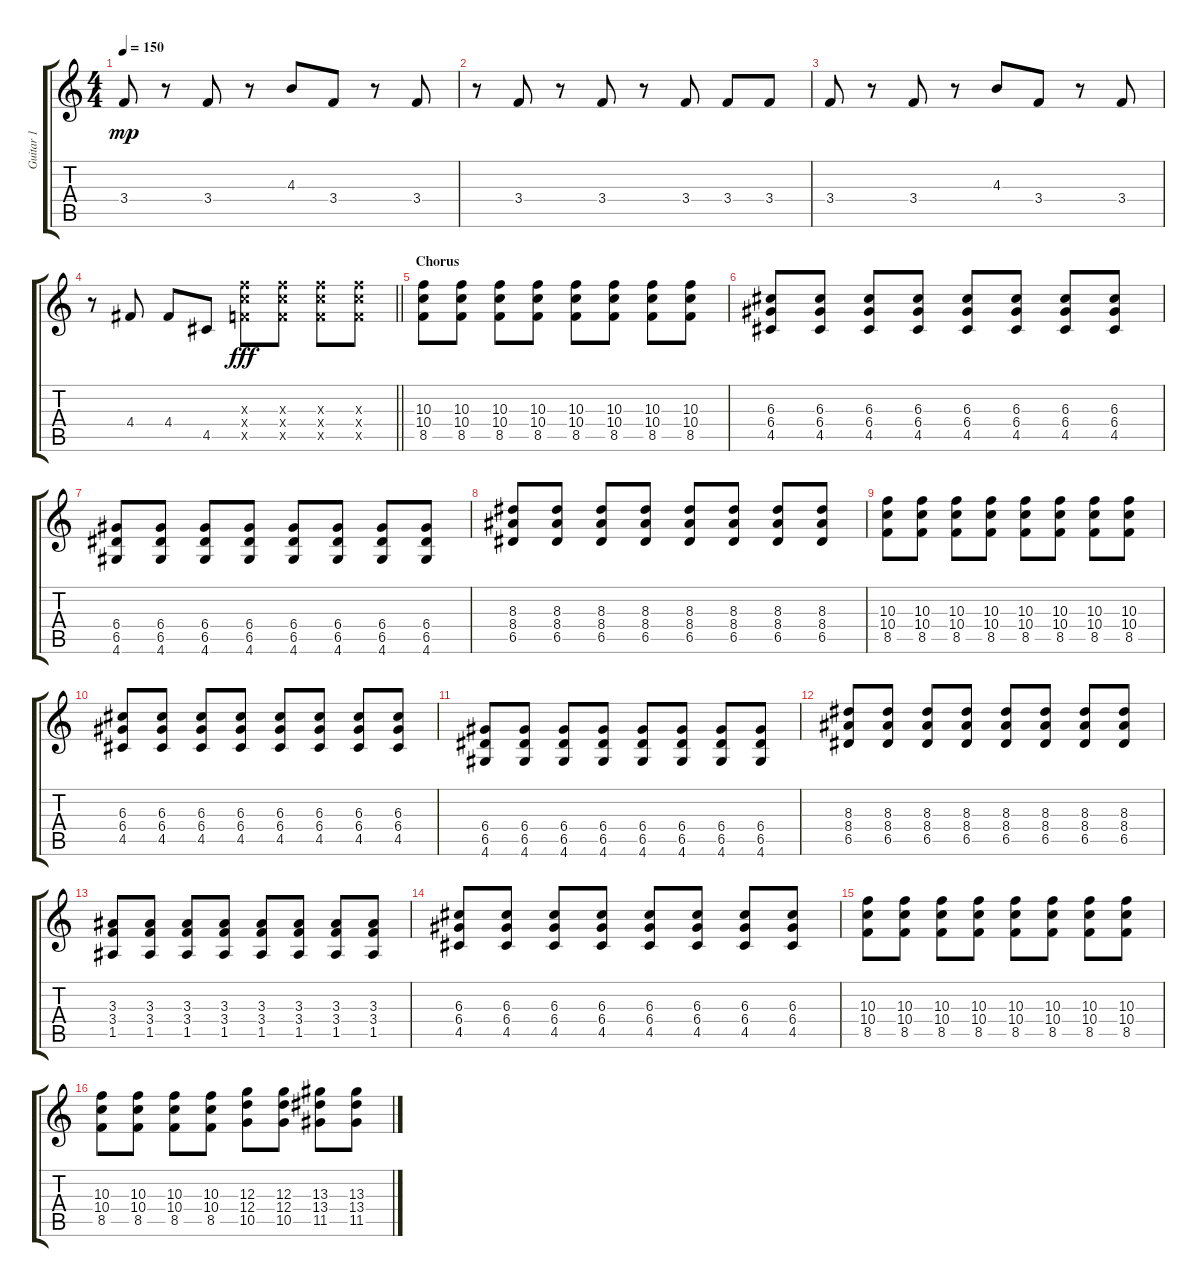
\track ("Guitar 1" "Guitar 1") {instrument distortionguitar}
\staff {score tabs}
\tuning (E4 B3 G3 D3 A2 E2) {hide}
\ts (4 4)
\tempo 150
\clef g2
\ks c
3.4.8{dy mp} r.8 3.4.8 r.8 4.3.8 3.4.8 r.8 3.4.8 |
r.8 3.4.8 r.8 3.4.8 r.8 3.4.8 3.4.8 3.4.8 |
3.4.8 r.8 3.4.8 r.8 4.3.8 3.4.8 r.8 3.4.8 |
\barLineRight lightlight
r.8 4.4.8 4.4.8 4.5.8 (10.3{x} 10.4{x} 8.5{x}).8{dy fff} (10.3{x} 10.4{x} 8.5{x}).8 (10.3{x} 10.4{x} 8.5{x}).8 (10.3{x} 10.4{x} 8.5{x}).8 |
\section ("" "Chorus")
(10.3 10.4 8.5).8 (10.3 10.4 8.5).8 (10.3 10.4 8.5).8 (10.3 10.4 8.5).8 (10.3 10.4 8.5).8 (10.3 10.4 8.5).8 (10.3 10.4 8.5).8 (10.3 10.4 8.5).8 |
(6.3 6.4 4.5).8 (6.3 6.4 4.5).8 (6.3 6.4 4.5).8 (6.3 6.4 4.5).8 (6.3 6.4 4.5).8 (6.3 6.4 4.5).8 (6.3 6.4 4.5).8 (6.3 6.4 4.5).8 |
(6.4 6.5 4.6).8 (6.4 6.5 4.6).8 (6.4 6.5 4.6).8 (6.4 6.5 4.6).8 (6.4 6.5 4.6).8 (6.4 6.5 4.6).8 (6.4 6.5 4.6).8 (6.4 6.5 4.6).8 |
(8.3 8.4 6.5).8 (8.3 8.4 6.5).8 (8.3 8.4 6.5).8 (8.3 8.4 6.5).8 (8.3 8.4 6.5).8 (8.3 8.4 6.5).8 (8.3 8.4 6.5).8 (8.3 8.4 6.5).8 |
(10.3 10.4 8.5).8 (10.3 10.4 8.5).8 (10.3 10.4 8.5).8 (10.3 10.4 8.5).8 (10.3 10.4 8.5).8 (10.3 10.4 8.5).8 (10.3 10.4 8.5).8 (10.3 10.4 8.5).8 |
(6.3 6.4 4.5).8 (6.3 6.4 4.5).8 (6.3 6.4 4.5).8 (6.3 6.4 4.5).8 (6.3 6.4 4.5).8 (6.3 6.4 4.5).8 (6.3 6.4 4.5).8 (6.3 6.4 4.5).8 |
(6.4 6.5 4.6).8 (6.4 6.5 4.6).8 (6.4 6.5 4.6).8 (6.4 6.5 4.6).8 (6.4 6.5 4.6).8 (6.4 6.5 4.6).8 (6.4 6.5 4.6).8 (6.4 6.5 4.6).8 |
(8.3 8.4 6.5).8 (8.3 8.4 6.5).8 (8.3 8.4 6.5).8 (8.3 8.4 6.5).8 (8.3 8.4 6.5).8 (8.3 8.4 6.5).8 (8.3 8.4 6.5).8 (8.3 8.4 6.5).8 |
(3.3 3.4 1.5).8 (3.3 3.4 1.5).8 (3.3 3.4 1.5).8 (3.3 3.4 1.5).8 (3.3 3.4 1.5).8 (3.3 3.4 1.5).8 (3.3 3.4 1.5).8 (3.3 3.4 1.5).8 |
(6.3 6.4 4.5).8 (6.3 6.4 4.5).8 (6.3 6.4 4.5).8 (6.3 6.4 4.5).8 (6.3 6.4 4.5).8 (6.3 6.4 4.5).8 (6.3 6.4 4.5).8 (6.3 6.4 4.5).8 |
(10.3 10.4 8.5).8 (10.3 10.4 8.5).8 (10.3 10.4 8.5).8 (10.3 10.4 8.5).8 (10.3 10.4 8.5).8 (10.3 10.4 8.5).8 (10.3 10.4 8.5).8 (10.3 10.4 8.5).8 |
(10.3 10.4 8.5).8 (10.3 10.4 8.5).8 (10.3 10.4 8.5).8 (10.3 10.4 8.5).8 (12.3 12.4 10.5).8 (12.3 12.4 10.5).8 (13.3 13.4 11.5).8 (13.3 13.4 11.5).8
